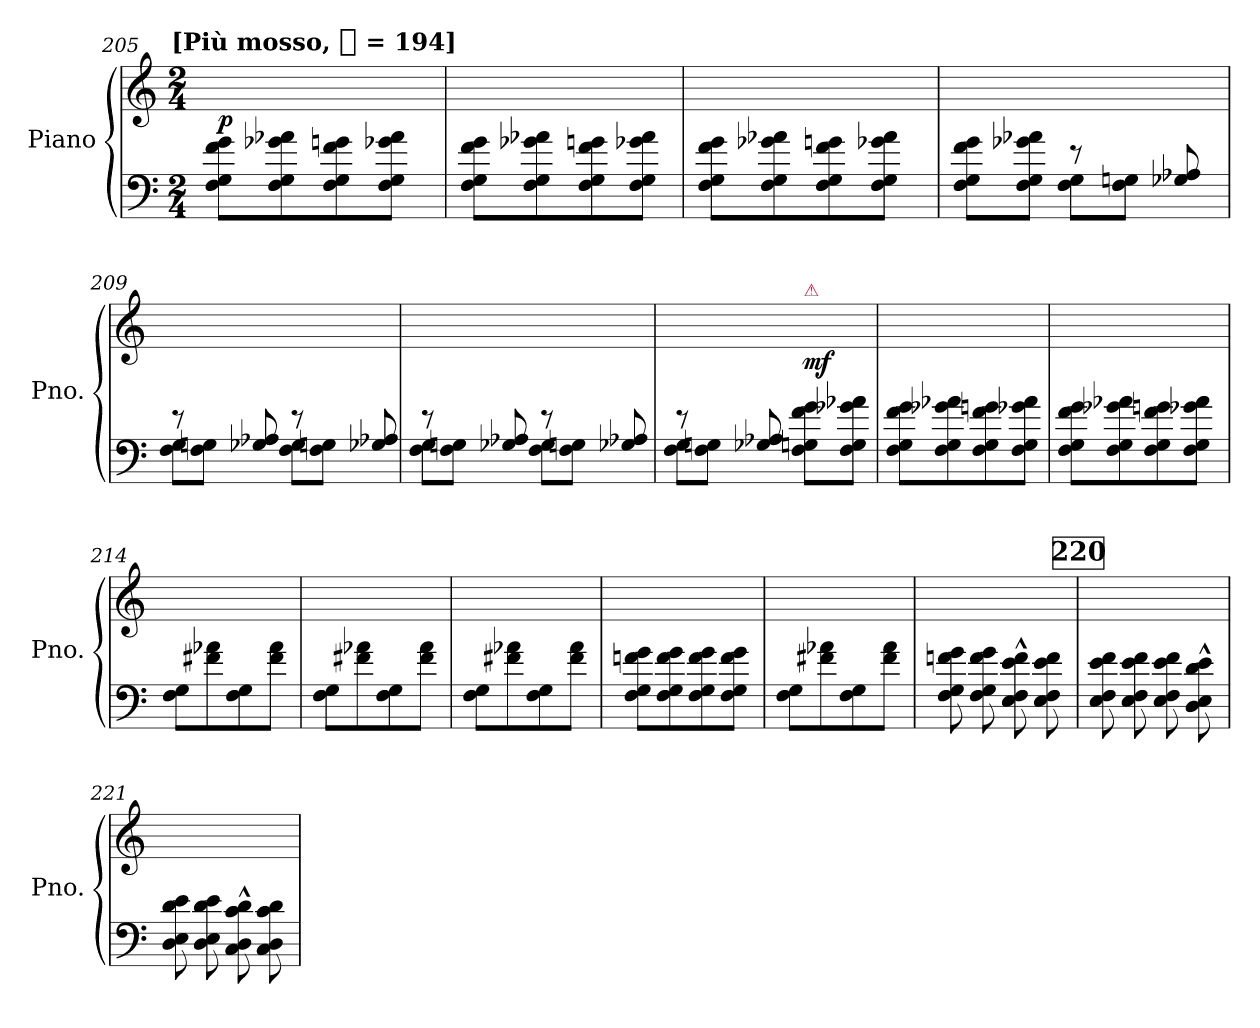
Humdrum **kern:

**kern	**kern	**dynam
*part1	*part1	*part1
*staff2	*staff1	*staff1/2
*I"Piano	*	*
*I'Pno.	*	*
*clefF4	*clefG2	*
*k[]	*k[]	*
*C:	*C:	*
!!LO:TX:omd:t=[Più mosso, [quarter] = 194]
*M2/4	*M2/4	*
*MM194	*MM194	*
=205	=205	=205
8F 8G 8f 8gL	8ryy	p
8F 8G 8g-X 8a-X	16ryy	.
.	16ryy	.
8F 8G 8f 8gn	16ryy	.
.	16ryy	.
8F 8G 8g-X 8a-J	16ryy	.
.	16ryy	.
=206	=206	=206
8F 8G 8f 8gL	16ryy	.
.	16ryy	.
8F 8G 8g-X 8a-X	16ryy	.
.	16ryy	.
8F 8G 8f 8gn	4ryy	.
8F 8G 8g-X 8a-J	.	.
=207	=207	=207
8F 8G 8f 8gL	16ryy	.
.	16ryy	.
8F 8G 8g-X 8a-X	16ryy	.
.	16ryy	.
8F 8G 8f 8gn	16ryy	.
.	16ryy	.
8F 8G 8g-X 8a-J	16ryy	.
.	16ryy	.
=208	=208	=208
*^	*	*
8F 8G 8f 8gL	4ryy	16ryy	.
.	.	16ryy	.
8F 8G 8g-X 8a-XJ	.	4ryy	.
8r	8F 8GL	.	.
8G-X 8A-X	8F 8GnJ	16ryy	.
.	.	16ryy	.
=209	=209	=209	=209
8r	8F 8GL	16ryy	.
.	.	16ryy	.
8G-X 8A-X	8F 8GnJ	16ryy	.
.	.	16ryy	.
8r	8F 8GL	4ryy	.
8G-X 8A-X	8F 8GnJ	.	.
=210	=210	=210	=210
8r	8F 8GL	16ryy	.
.	.	16ryy	.
8G-X 8A-X	8F 8GnJ	16ryy	.
.	.	16ryy	.
8r	8F 8GL	16ryy	.
.	.	16ryy	.
8G-X 8A-X	8F 8GnJ	16ryy	.
.	.	16ryy	.
=211	=211	=211	=211
8r	8F 8GL	4ryy	.
8G-X 8A-X	8F 8GnJ	.	.
!	!	!LO:TX:a:color=crimson:t=⚠	!
8F\ 8Gn\ 8f\ 8g\L	4ryy	16ryy	mf
.	.	16ryy	.
8F 8G 8g-X 8a-XJ	.	8ryy	.
*v	*v	*	*
=212	=212	=212
8F 8G 8f 8gL	8ryy	.
8F 8G 8g-X 8a-X	16ryy	.
.	16ryy	.
8F 8G 8f 8gn	16ryy	.
.	16ryy	.
8F 8G 8g-X 8a-J	8ryy	.
=213	=213	=213
8F 8G 8f 8gL	8ryy	.
8F 8G 8g-X 8a-X	16ryy	.
.	16ryy	.
8F 8G 8f 8gn	16ryy	.
.	16ryy	.
8F 8G 8g-X 8a-J	16ryy	.
.	16ryy	.
=214	=214	=214
8F 8GL	4ryy	.
8f#X 8a-X	.	.
8F 8G	4ryy	.
8f# 8a-J	.	.
=215	=215	=215
8F 8GL	8ryy	.
8f#X 8a-X	4.ryy	.
8F 8G	.	.
8f# 8a-J	.	.
=216	=216	=216
8F 8GL	4.ryy	.
8f#X 8a-X	.	.
8F 8G	.	.
8f# 8a-J	8ryy	.
=217	=217	=217
8F 8G 8fn 8gL	4ryy	.
8F 8G 8f 8g	.	.
8F 8G 8f 8g	8ryy	.
8F 8G 8f 8gJ	8ryy	.
=218	=218	=218
8F 8GL	8ryy	.
8f#X 8a-X	8ryy	.
8F 8G	8ryy	.
8f# 8a-J	8ryy	.
=219	=219	=219
8F 8G 8fn 8g	4.ryy	.
8F 8G 8f 8g	.	.
8E^^ 8F^^ 8e^^ 8f^^	.	.
8E 8F 8e 8f	8ryy	.
!!LO:REH:place=s1:t=220
=220	=220	=220
8E 8F 8e 8f	8ryy	.
8E 8F 8e 8f	8ryy	.
8E 8F 8e 8f	4ryy	.
8D^^ 8E^^ 8d^^ 8e^^	.	.
=221	=221	=221
8D 8E 8d 8e	8ryy	.
8D 8E 8d 8e	4ryy	.
8C^^ 8D^^ 8c^^ 8d^^	.	.
8C 8D 8c 8d	8ryy	.
=	=	=
*-	*-	*-
